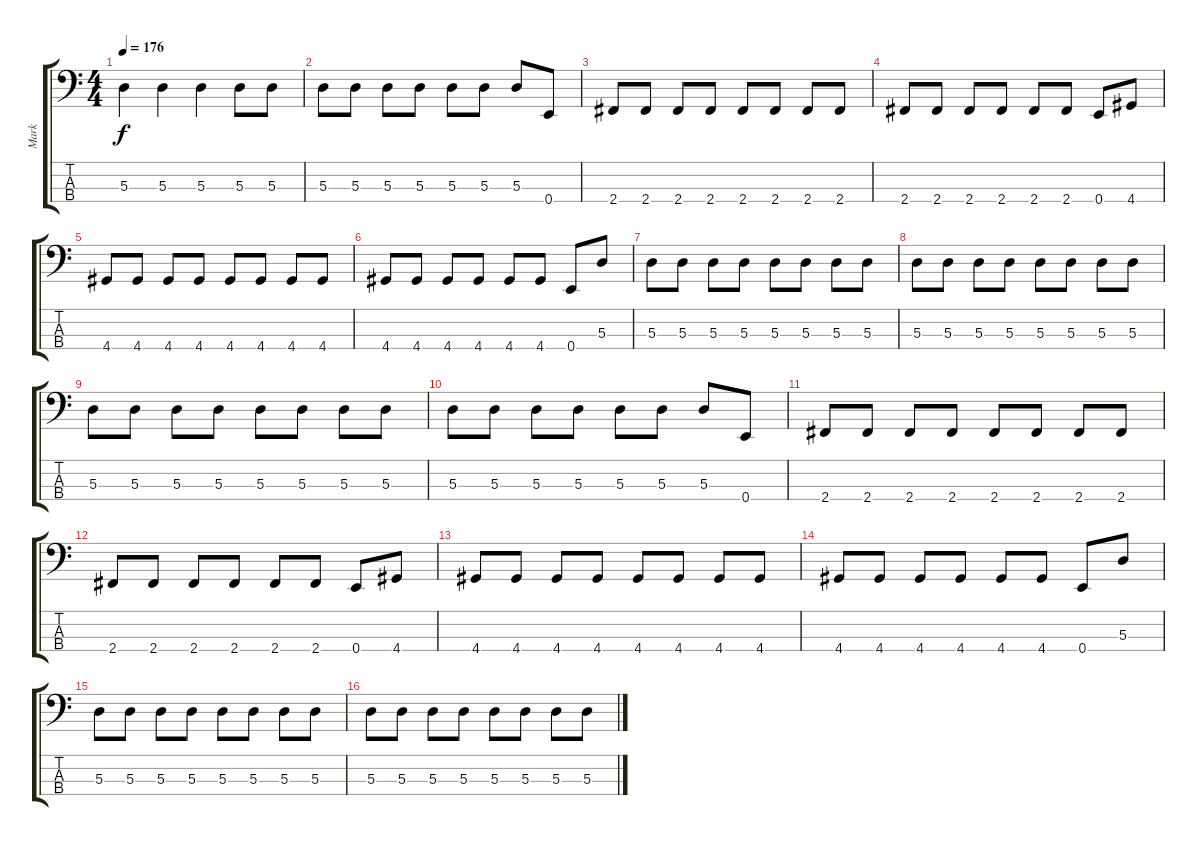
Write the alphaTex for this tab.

\track ("Mark" "Mark") {instrument electricbasspick}
\staff {score tabs}
\tuning (G2 D2 A1 E1) {hide}
\ts (4 4)
\tempo 176
\clef f4
\ks c
5.3.4{dy f} 5.3.4 5.3.4 5.3.8 5.3.8 |
5.3.8 5.3.8 5.3.8 5.3.8 5.3.8 5.3.8 5.3.8 0.4.8 |
2.4.8 2.4.8 2.4.8 2.4.8 2.4.8 2.4.8 2.4.8 2.4.8 |
2.4.8 2.4.8 2.4.8 2.4.8 2.4.8 2.4.8 0.4.8 4.4.8 |
4.4.8 4.4.8 4.4.8 4.4.8 4.4.8 4.4.8 4.4.8 4.4.8 |
4.4.8 4.4.8 4.4.8 4.4.8 4.4.8 4.4.8 0.4.8 5.3.8 |
5.3.8 5.3.8 5.3.8 5.3.8 5.3.8 5.3.8 5.3.8 5.3.8 |
5.3.8 5.3.8 5.3.8 5.3.8 5.3.8 5.3.8 5.3.8 5.3.8 |
5.3.8 5.3.8 5.3.8 5.3.8 5.3.8 5.3.8 5.3.8 5.3.8 |
5.3.8 5.3.8 5.3.8 5.3.8 5.3.8 5.3.8 5.3.8 0.4.8 |
2.4.8 2.4.8 2.4.8 2.4.8 2.4.8 2.4.8 2.4.8 2.4.8 |
2.4.8 2.4.8 2.4.8 2.4.8 2.4.8 2.4.8 0.4.8 4.4.8 |
4.4.8 4.4.8 4.4.8 4.4.8 4.4.8 4.4.8 4.4.8 4.4.8 |
4.4.8 4.4.8 4.4.8 4.4.8 4.4.8 4.4.8 0.4.8 5.3.8 |
5.3.8 5.3.8 5.3.8 5.3.8 5.3.8 5.3.8 5.3.8 5.3.8 |
5.3.8 5.3.8 5.3.8 5.3.8 5.3.8 5.3.8 5.3.8 5.3.8
